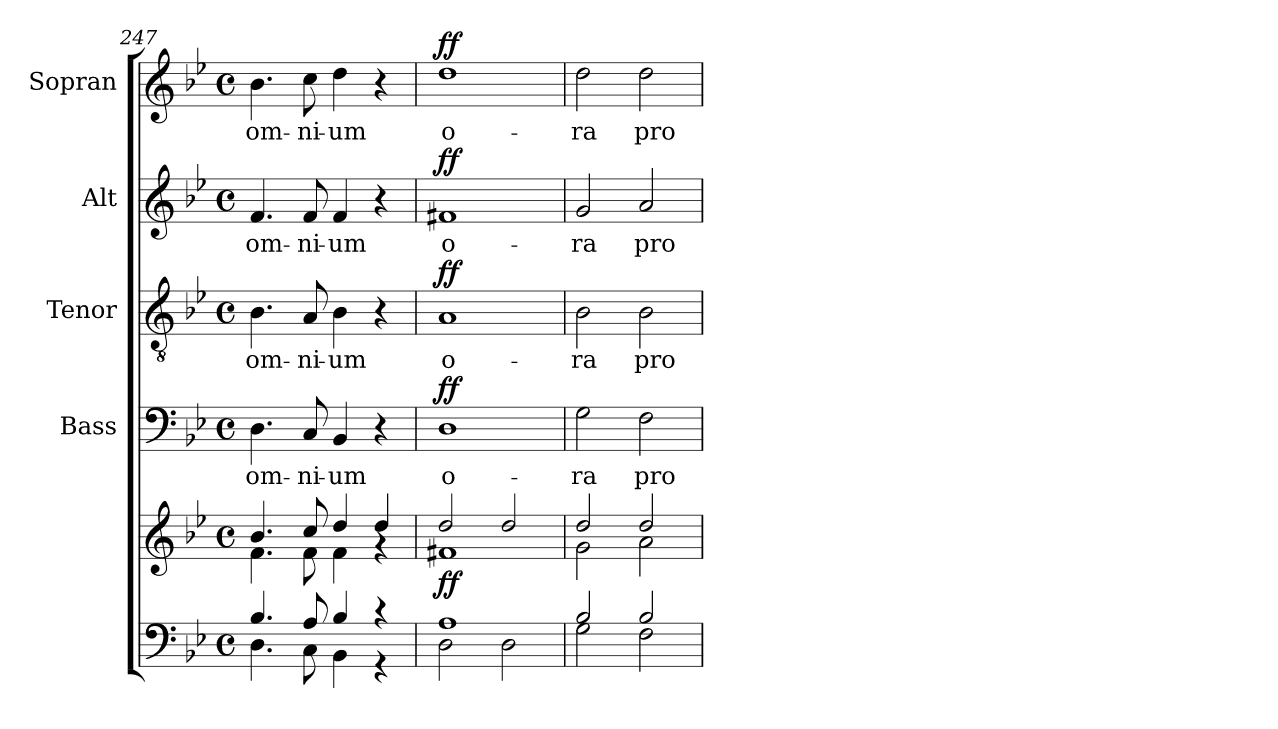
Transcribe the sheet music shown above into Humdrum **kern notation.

**kern	**kern	**dynam	**kern	**text	**dynam	**kern	**text	**dynam	**kern	**text	**dynam	**kern	**text	**dynam
*part5	*part5	*part5	*part4	*part4	*part4	*part3	*part3	*part3	*part2	*part2	*part2	*part1	*part1	*part1
*staff6	*staff5	*staff5/6	*staff4	*staff4	*staff4	*staff3	*staff3	*staff3	*staff2	*staff2	*staff2	*staff1	*staff1	*staff1
*	*	*	*I"Bass	*	*	*I"Tenor	*	*	*I"Alt	*	*	*I"Sopran	*	*
*	*	*	*I'B.	*	*	*I'T.	*	*	*I'A.	*	*	*I'S.	*	*
*clefF4	*clefG2	*	*clefF4	*	*	*clefGv2	*	*	*clefG2	*	*	*clefG2	*	*
*k[b-e-]	*k[b-e-]	*	*k[b-e-]	*	*	*k[b-e-]	*	*	*k[b-e-]	*	*	*k[b-e-]	*	*
*B-:	*B-:	*	*B-:	*	*	*B-:	*	*	*B-:	*	*	*B-:	*	*
*M4/4	*M4/4	*	*M4/4	*	*	*M4/4	*	*	*M4/4	*	*	*M4/4	*	*
*met(c)	*met(c)	*	*met(c)	*	*	*met(c)	*	*	*met(c)	*	*	*met(c)	*	*
=247	=247	=247	=247	=247	=247	=247	=247	=247	=247	=247	=247	=247	=247	=247
*^	*^	*	*	*	*	*	*	*	*	*	*	*	*	*
!	!	!	!	!	!	!LO:LY:b	!	!	!LO:LY:b	!	!	!LO:LY:b	!	!	!LO:LY:b	!
4.B-/	4.D\	4.b-/	4.f\	.	4.D\	om-	.	4.B-\	om-	.	4.f/	om-	.	4.b-\	om-	.
!	!	!	!	!	!	!LO:LY:b	!	!	!LO:LY:b	!	!	!LO:LY:b	!	!	!LO:LY:b	!
8A/	8C\	8cc/	8f\	.	8C/	-ni-	.	8A/	-ni-	.	8f/	-ni-	.	8cc\	-ni-	.
!	!	!	!	!	!	!LO:LY:b	!	!	!LO:LY:b	!	!	!LO:LY:b	!	!	!LO:LY:b	!
4B-/	4BB-\	4dd/	4f\	.	4BB-/	-um	.	4B-\	-um	.	4f/	-um	.	4dd\	-um	.
4r	4r	4dd/	4rf	.	4r	.	.	4r	.	.	4r	.	.	4r	.	.
!!LO:PB:g=z
=248	=248	=248	=248	=248	=248	=248	=248	=248	=248	=248	=248	=248	=248	=248	=248	=248
!	!	!	!	!LO:DY:b	!	!LO:LY:b	!LO:DY:a	!	!LO:LY:b	!LO:DY:a	!	!LO:LY:b	!LO:DY:a	!	!LO:LY:b	!LO:DY:a
1A	2D\	2dd/	1f#X	ff	1D	o-	ff	1A	o-	ff	1f#X	o-	ff	1dd	o-	ff
.	2D\	2dd/	.	.	.	.	.	.	.	.	.	.	.	.	.	.
=249	=249	=249	=249	=249	=249	=249	=249	=249	=249	=249	=249	=249	=249	=249	=249	=249
!	!	!	!	!	!	!LO:LY:b	!	!	!LO:LY:b	!	!	!LO:LY:b	!	!	!LO:LY:b	!
2B-/	2G\	2dd/	2g\	.	2G\	-ra	.	2B-\	-ra	.	2g/	-ra	.	2dd\	-ra	.
!	!	!	!	!	!	!LO:LY:b	!	!	!LO:LY:b	!	!	!LO:LY:b	!	!	!LO:LY:b	!
2B-/	2F\	2dd/	2a\	.	2F\	pro	.	2B-\	pro	.	2a/	pro	.	2dd\	pro	.
*v	*v	*	*	*	*	*	*	*	*	*	*	*	*	*	*	*
*	*v	*v	*	*	*	*	*	*	*	*	*	*	*	*	*
=	=	=	=	=	=	=	=	=	=	=	=	=	=	=
*-	*-	*-	*-	*-	*-	*-	*-	*-	*-	*-	*-	*-	*-	*-
